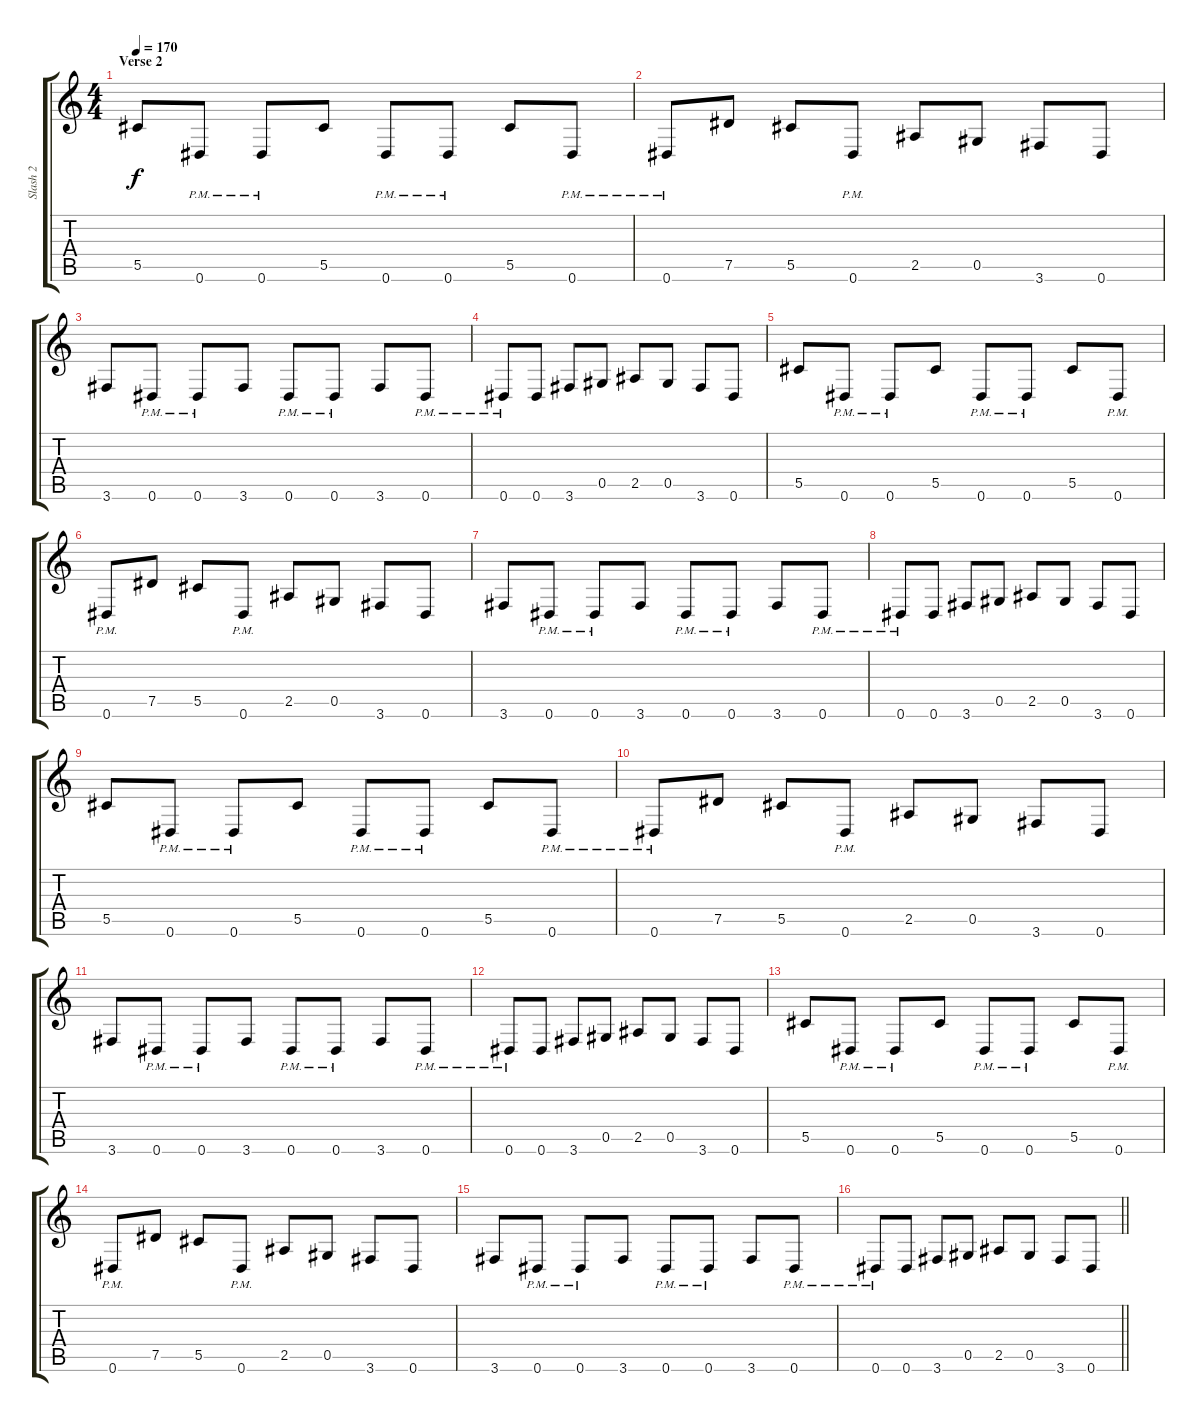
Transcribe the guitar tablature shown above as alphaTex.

\track ("Slash 2" "Slash 2") {instrument distortionguitar}
\staff {score tabs}
\tuning (Eb4 Bb3 Gb3 Db3 Ab2 Eb2) {hide}
\ts (4 4)
\section ("" "Verse 2")
\tempo 170
\clef g2
\ks c
5.5.8{dy f} 0.6{pm}.8 0.6{pm}.8 5.5.8 0.6{pm}.8 0.6{pm}.8 5.5.8 0.6{pm}.8 |
0.6{pm}.8 7.5.8 5.5.8 0.6{pm}.8 2.5.8 0.5.8 3.6.8 0.6.8 |
3.6.8 0.6{pm}.8 0.6{pm}.8 3.6.8 0.6{pm}.8 0.6{pm}.8 3.6.8 0.6{pm}.8 |
0.6{pm}.8 0.6.8 3.6.8 0.5.8 2.5.8 0.5.8 3.6.8 0.6.8 |
5.5.8 0.6{pm}.8 0.6{pm}.8 5.5.8 0.6{pm}.8 0.6{pm}.8 5.5.8 0.6{pm}.8 |
0.6{pm}.8 7.5.8 5.5.8 0.6{pm}.8 2.5.8 0.5.8 3.6.8 0.6.8 |
3.6.8 0.6{pm}.8 0.6{pm}.8 3.6.8 0.6{pm}.8 0.6{pm}.8 3.6.8 0.6{pm}.8 |
0.6{pm}.8 0.6.8 3.6.8 0.5.8 2.5.8 0.5.8 3.6.8 0.6.8 |
5.5.8 0.6{pm}.8 0.6{pm}.8 5.5.8 0.6{pm}.8 0.6{pm}.8 5.5.8 0.6{pm}.8 |
0.6{pm}.8 7.5.8 5.5.8 0.6{pm}.8 2.5.8 0.5.8 3.6.8 0.6.8 |
3.6.8 0.6{pm}.8 0.6{pm}.8 3.6.8 0.6{pm}.8 0.6{pm}.8 3.6.8 0.6{pm}.8 |
0.6{pm}.8 0.6.8 3.6.8 0.5.8 2.5.8 0.5.8 3.6.8 0.6.8 |
5.5.8 0.6{pm}.8 0.6{pm}.8 5.5.8 0.6{pm}.8 0.6{pm}.8 5.5.8 0.6{pm}.8 |
0.6{pm}.8 7.5.8 5.5.8 0.6{pm}.8 2.5.8 0.5.8 3.6.8 0.6.8 |
3.6.8 0.6{pm}.8 0.6{pm}.8 3.6.8 0.6{pm}.8 0.6{pm}.8 3.6.8 0.6{pm}.8 |
\barLineRight lightlight
0.6{pm}.8 0.6.8 3.6.8 0.5.8 2.5.8 0.5.8 3.6.8 0.6.8
